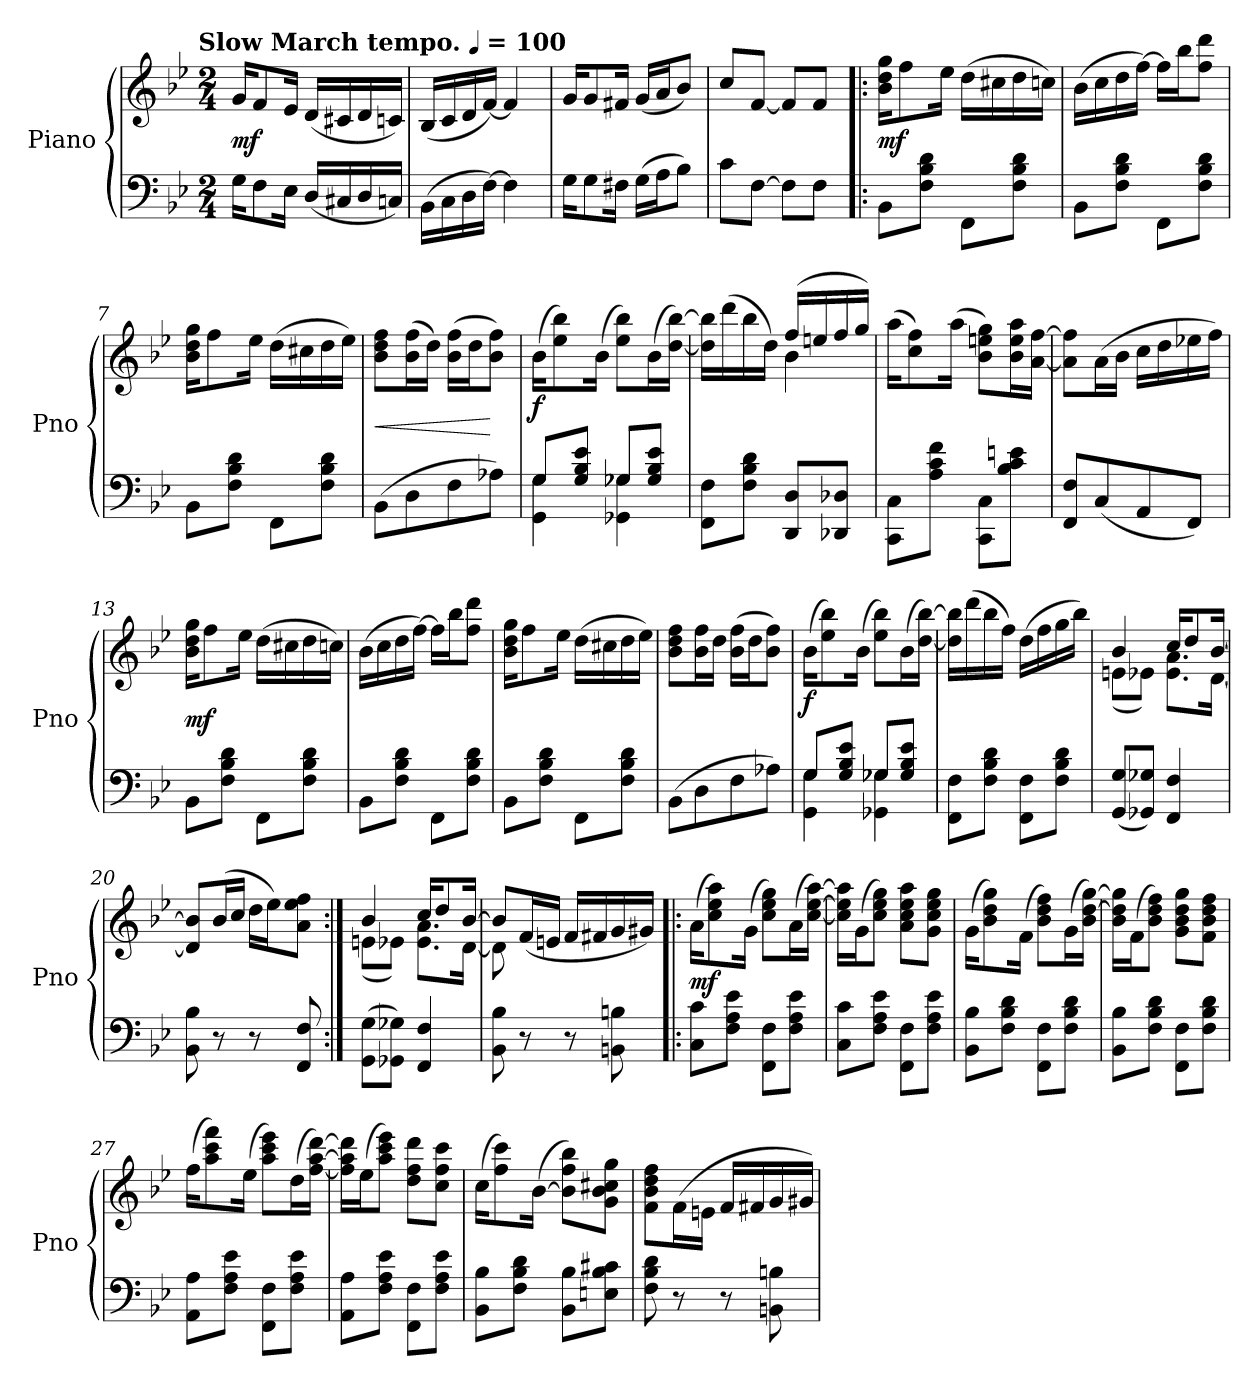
**kern	**kern	**dynam
*part1	*part1	*part1
*staff2	*staff1	*staff1/2
*I"Piano	*	*
*I'Pno	*	*
*clefF4	*clefG2	*
*k[b-e-]	*k[b-e-]	*
*B-:	*B-:	*
!!LO:TX:omd:t=Slow March tempo. [quarter] = 100
*M2/4	*M2/4	*
*MM100	*MM100	*
=1	=1	=1
16GKL	16gKL	mf
8F	8f	.
16E-Jk	16e-Jk	.
(16DLL	(16dLL	.
16C#X	16c#X	.
16D	16d	.
16CnJJ)	16cnJJ)	.
=2	=2	=2
(16BB-LL	(16B-LL	.
16C	16c	.
16D	16d	.
[16FJJ)	[16fJJ)	.
4F]	4f]	.
=3	=3	=3
16GKL	16gKL	.
8G	8g	.
16F#XJk	16f#XJk	.
(16GLL	(16gLL	.
16AJ	16aJ	.
8B-J)	8b-J)	.
=4	=4	=4
8cL	8ccL	.
[8FJ	[8fJ	.
8FL]	8fL]	.
8FJ	8fJ	.
=5!|:	=5!|:	=5!|:
8BB-L	16b- 16dd 16ggKL	mf
.	8ff	.
8F 8B- 8dJ	.	.
.	16ee-Jk	.
8FFL	(16ddLL	.
.	16cc#X	.
8F 8B- 8dJ	16dd	.
.	16ccnJJ)	.
=6	=6	=6
8BB-L	(16b-LL	.
.	16cc	.
8F 8B- 8dJ	16dd	.
.	[16ffJJ)	.
8FFL	16ffLL]	.
.	16bb-J	.
8F 8B- 8dJ	8ff 8dddJ	.
=7	=7	=7
8BB-L	16b- 16dd 16ggKL	.
.	8ff	.
8F 8B- 8dJ	.	.
.	16ee-Jk	.
8FFL	(16ddLL	.
.	16cc#X	.
8F 8B- 8dJ	16dd	.
.	16ee-JJ)	.
=8	=8	=8
(8BB-L	8b- 8dd 8ffL	<
8D	(16b- 16ffL	.
.	16ddJJ)	.
8F	(16b- 16ffLL	.
.	16ddJ	.
8A-XJ)	8b- 8ffJ)	[
=9	=9	=9
*^	*	*
8GL	4GG 4G	(16b-KL	f
.	.	8ee- 8bb-)	.
8G 8B- 8e-J	.	.	.
.	.	(16b-Jk	.
8G-XL	4GG-X 4G-X	8ee- 8bb-L)	.
8G- 8B- 8e-J	.	(16b-L	.
.	.	[16dd [16bb-JJ)	.
*v	*v	*	*
=10	=10	=10
*	*^	*
8FF 8FL	16dd] 16bb-]LL	4ryy	.
.	(16ddd	.	.
8F 8B- 8dJ	16bb-	.	.
.	16ddJJ)	.	.
8DD 8DL	(16ffLL	4b-	.
.	16een	.	.
8DD-X 8D-XJ	16ff	.	.
.	16ggJJ)	.	.
*	*v	*v	*
=11	=11	=11
8CC 8CL	(16aaKL	.
.	8cc 8ff)	.
8A 8c 8fJ	.	.
.	(16aaJk	.
8CC 8CL	8b- 8een 8ggL)	.
8B- 8c 8enJ	16b- 16ee 16aaL	.
.	[16a [16ffJJ	.
=12	=12	=12
8FF 8FL	8a] 8ff]L	.
(8C	(16aL	.
.	16b-JJ	.
8AA	16ccLL	.
.	16dd	.
8FFJ)	16ee-X	.
.	16ffJJ)	.
=13	=13	=13
8BB-L	16b- 16dd 16ggKL	mf
.	8ff	.
8F 8B- 8dJ	.	.
.	16ee-Jk	.
8FFL	(16ddLL	.
.	16cc#X	.
8F 8B- 8dJ	16dd	.
.	16ccnJJ)	.
=14	=14	=14
8BB-L	(16b-LL	.
.	16cc	.
8F 8B- 8dJ	16dd	.
.	[16ffJJ)	.
8FFL	16ffLL]	.
.	16bb-J	.
8F 8B- 8dJ	8ff 8dddJ	.
=15	=15	=15
8BB-L	16b- 16dd 16ggKL	.
.	8ff	.
8F 8B- 8dJ	.	.
.	16ee-Jk	.
8FFL	(16ddLL	.
.	16cc#X	.
8F 8B- 8dJ	16dd	.
.	16ee-JJ)	.
=16	=16	=16
(8BB-L	8b- 8dd 8ffL	.
8D	16b- 16ffL	.
.	16ddJJ	.
8F	(16b- 16ffLL	.
.	16ddJ	.
8A-XJ)	8b- 8ffJ)	.
=17	=17	=17
*^	*	*
8GL	4GG 4G	(16b-KL	f
.	.	8ee- 8bb-)	.
8G 8B- 8e-J	.	.	.
.	.	(16b-Jk	.
8G-XL	4GG-X 4G-X	8ee- 8bb-L)	.
8G- 8B- 8e-J	.	(16b-L	.
.	.	[16dd [16bb-JJ)	.
*v	*v	*	*
=18	=18	=18
8FF 8FL	16dd] 16bb-]LL	.
.	(16ddd	.
8F 8B- 8dJ	16bb-	.
.	16ffJJ)	.
8FF 8FL	(16ddLL	.
.	16ff	.
8F 8B- 8dJ	16gg	.
.	16bb-JJ)	.
=19	=19	=19
*	*^	*
(8GG 8GL	4b-	(8enL	.
8GG-X 8G-XJ)	.	8e-XJ)	.
4FF 4F	16ccKL	8.e- 8.aL	.
.	8dd	.	.
.	[16b-Jk	[16dJk	.
*	*v	*v	*
=20	=20	=20
8BB- 8B-	8d] 8b-]L	.
8r	(16b-L	.
.	16ccJJ	.
8r	16ddLL	.
.	16ee-J)	.
8FF 8F	8a 8ee- 8ffJ	.
=21:|!	=21:|!	=21:|!
*	*^	*
(8GG\ 8G\L	4b-	(8enL	.
8GG-X\ 8G-X\J)	.	8e-XJ)	.
4FF 4F	16ccKL	8.e- 8.aL	.
.	8dd	.	.
.	[16b-Jk	[16dJk	.
=22	=22	=22	=22
8BB- 8B-	8b-L]	8d]	.
8r	(16fL	4.ryy	.
.	16enJJ	.	.
8r	16fLL	.	.
.	16f#X	.	.
8BBn 8Bn	16g	.	.
.	16g#XJJ)	.	.
*	*v	*v	*
=23!|:	=23!|:	=23!|:
8C 8cL	(16aKL	mf
.	8cc 8ee- 8aa)	.
8F 8A 8e-J	.	.
.	(16gJk	.
8FF 8FL	8cc 8ee- 8ggL)	.
8F 8A 8e-J	(16aL	.
.	[16cc [16ee- [16aaJJ)	.
=24	=24	=24
8C 8cL	16cc] 16ee-] 16aa]LL	.
.	(16gJ	.
8F 8A 8e-J	8cc 8ee- 8ggJ)	.
8FF 8FL	8a 8cc 8ee- 8aaL	.
8F 8A 8e-J	8g 8cc 8ee- 8ggJ	.
=25	=25	=25
8BB- 8B-L	(16g\KL	.
.	8b-\ 8dd\ 8gg\)	.
8F 8B- 8dJ	.	.
.	(16f\Jk	.
8FF 8FL	8b- 8dd 8ffL)	.
8F 8B- 8dJ	(16gL	.
.	16b- [16dd [16ggJJ)	.
=26	=26	=26
8BB- 8B-L	16b- 16dd] 16gg]LL	.
.	(16fJ	.
8F 8B- 8dJ	8b- 8dd 8ffJ)	.
8FF 8FL	8g 8b- 8dd 8ggL	.
8F 8B- 8dJ	8f 8b- 8dd 8ffJ	.
=27	=27	=27
8AA 8AL	(16ffKL	.
.	8aa 8ccc 8fff)	.
8F 8A 8e-J	.	.
.	(16ee-Jk	.
8FF 8FL	8aa 8ccc 8eee-L)	.
8F 8A 8e-J	(16ddL	.
.	[16ff [16aa [16dddJJ)	.
=28	=28	=28
8AA 8AL	16ff] 16aa] 16ddd]LL	.
.	(16ee-J	.
8F 8A 8e-J	8aa 8ccc 8eee-J)	.
8FF 8FL	8dd 8ff 8dddL	.
8F 8A 8e-J	8cc 8ff 8cccJ	.
=29	=29	=29
8BB- 8B-L	(16ccKL	.
.	8ff 8ccc)	.
8F 8B- 8dJ	.	.
.	([16b-Jk	.
8BB- 8B-L	8b-] 8ff 8bb-L)	.
8En 8B- 8c#XJ	8g 8b- 8cc#X 8ggJ	.
=30	=30	=30
8F 8B- 8d	8f\ 8b-\ 8dd\ 8ff\L	.
8r	(16f\L	.
.	16en\JJ	.
8r	16fLL	.
.	16f#X	.
8BBn 8Bn	16g	.
.	16g#XJJ)	.
=	=	=
*-	*-	*-
